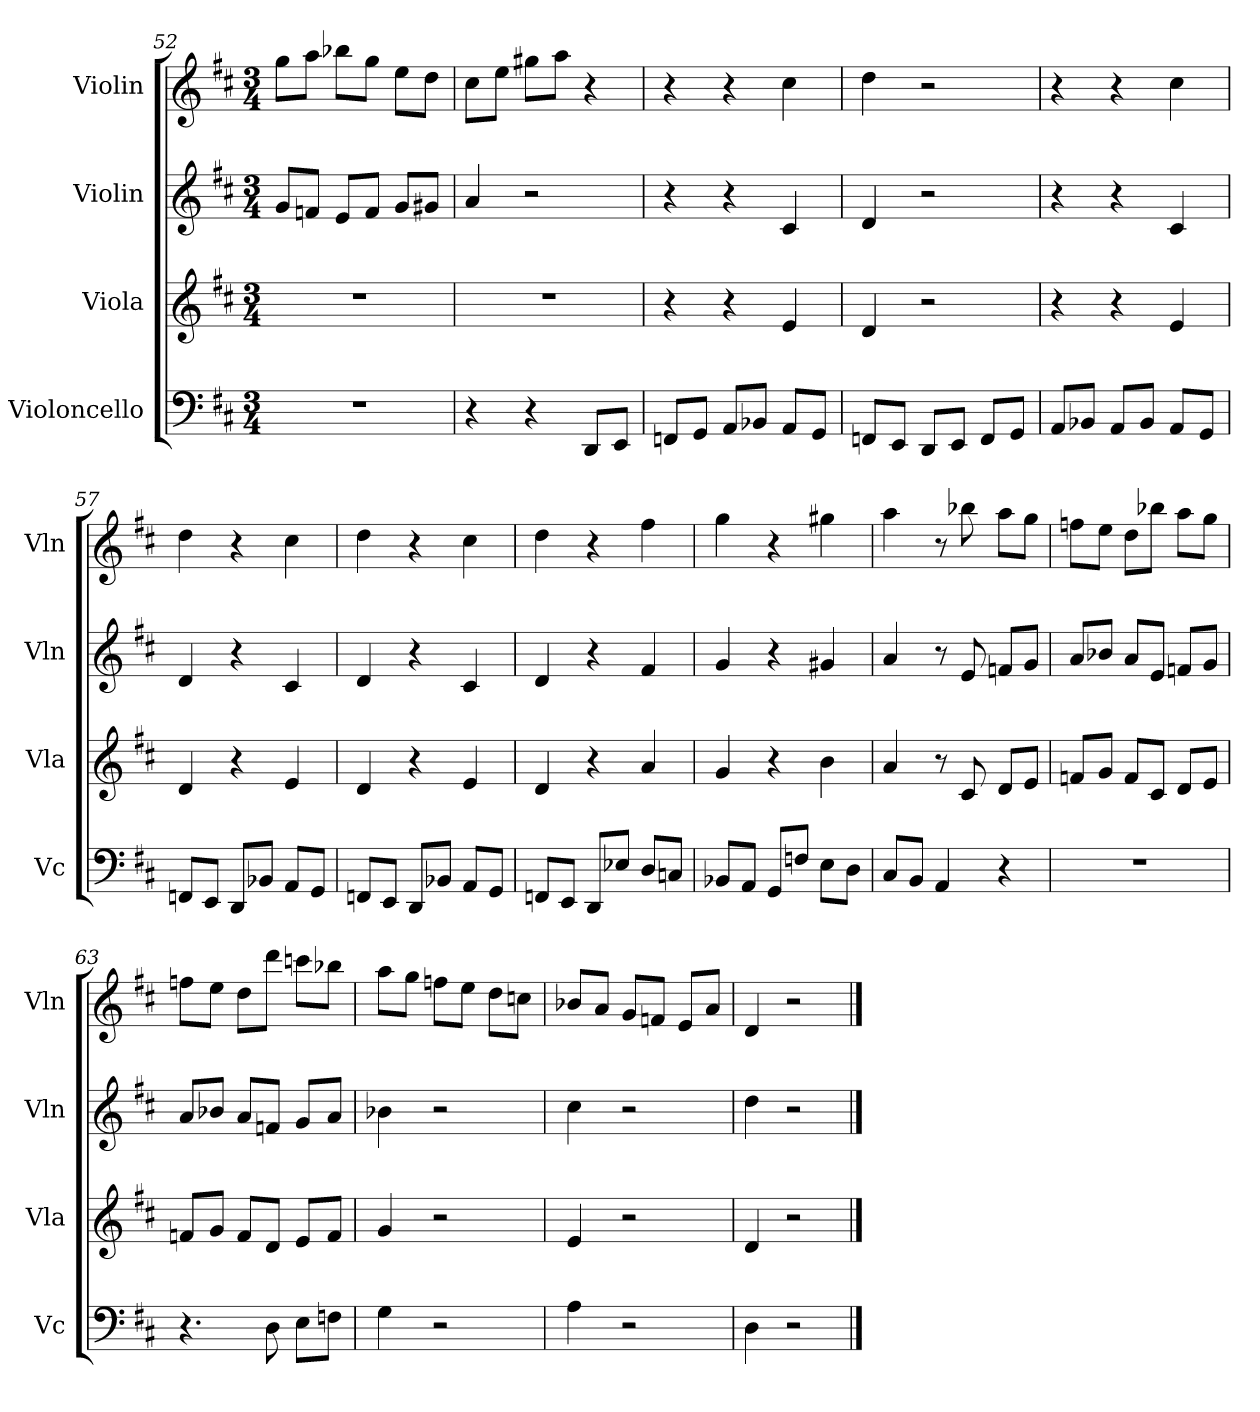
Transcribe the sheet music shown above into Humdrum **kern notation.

**kern	**kern	**kern	**kern
*part4	*part3	*part2	*part1
*staff4	*staff3	*staff2	*staff1
*I"Violoncello	*I"Viola	*I"Violin	*I"Violin
*I'Vc	*I'Vla	*I'Vln	*I'Vln
!!LO:LB:g=z
*clefF4	*clefG2	*clefG2	*clefG2
*k[f#c#]	*k[f#c#]	*k[f#c#]	*k[f#c#]
*M3/4	*M3/4	*M3/4	*M3/4
=52	=52	=52	=52
2.r	2.r	8g/L	8gg\L
.	.	8fn/J	8aa\J
.	.	8e/L	8bb-X\L
.	.	8f/J	8gg\J
.	.	8g/L	8ee\L
.	.	8g#X/J	8dd\J
=53	=53	=53	=53
4r	2.r	4a/	8cc#\L
.	.	.	8ee\J
4r	.	2r	8gg#X\L
.	.	.	8aa\J
8DD/L	.	.	4r
8EE/J	.	.	.
=54	=54	=54	=54
8FFn/L	4r	4r	4r
8GG/J	.	.	.
8AA/L	4r	4r	4r
8BB-X/J	.	.	.
8AA/L	4e/	4c#/	4cc#\
8GG/J	.	.	.
=55	=55	=55	=55
8FFn/L	4d/	4d/	4dd\
8EE/J	.	.	.
8DD/L	2r	2r	2r
8EE/J	.	.	.
8FF/L	.	.	.
8GG/J	.	.	.
=56	=56	=56	=56
8AA/L	4r	4r	4r
8BB-X/J	.	.	.
8AA/L	4r	4r	4r
8BB-/J	.	.	.
8AA/L	4e/	4c#/	4cc#\
8GG/J	.	.	.
=57	=57	=57	=57
8FFn/L	4d/	4d/	4dd\
8EE/J	.	.	.
8DD/L	4r	4r	4r
8BB-X/J	.	.	.
8AA/L	4e/	4c#/	4cc#\
8GG/J	.	.	.
!!LO:LB:g=z
=58	=58	=58	=58
8FFn/L	4d/	4d/	4dd\
8EE/J	.	.	.
8DD/L	4r	4r	4r
8BB-X/J	.	.	.
8AA/L	4e/	4c#/	4cc#\
8GG/J	.	.	.
=59	=59	=59	=59
8FFn/L	4d/	4d/	4dd\
8EE/J	.	.	.
8DD/L	4r	4r	4r
8E-X/J	.	.	.
8D/L	4a/	4f#/	4ff#\
8Cn/J	.	.	.
=60	=60	=60	=60
8BB-X/L	4g/	4g/	4gg\
8AA/J	.	.	.
8GG/L	4r	4r	4r
8Fn/J	.	.	.
8E\L	4b\	4g#X/	4gg#X\
8D\J	.	.	.
=61	=61	=61	=61
8C#/L	4a/	4a/	4aa\
8BB/J	.	.	.
4AA/	8r	8r	8r
.	8c#/	8e/	8bb-X\
4r	8d/L	8fn/L	8aa\L
.	8e/J	8g/J	8gg\J
=62	=62	=62	=62
2.r	8fn/L	8a/L	8ffn\L
.	8g/J	8b-X/J	8ee\J
.	8f/L	8a/L	8dd\L
.	8c#/J	8e/J	8bb-X\J
.	8d/L	8fn/L	8aa\L
.	8e/J	8g/J	8gg\J
!!LO:PB:g=z
=63	=63	=63	=63
4.r	8fn/L	8a/L	8ffn\L
.	8g/J	8b-X/J	8ee\J
.	8f/L	8a/L	8dd\L
8D\	8d/J	8fn/J	8ddd\J
8E\L	8e/L	8g/L	8cccn\L
8Fn\J	8f/J	8a/J	8bb-X\J
=64	=64	=64	=64
4G\	4g/	4b-X\	8aa\L
.	.	.	8gg\J
2r	2r	2r	8ffn\L
.	.	.	8ee\J
.	.	.	8dd\L
.	.	.	8ccn\J
=65	=65	=65	=65
4A\	4e/	4cc#\	8b-X/L
.	.	.	8a/J
2r	2r	2r	8g/L
.	.	.	8fn/J
.	.	.	8e/L
.	.	.	8a/J
=66	=66	=66	=66
4D\	4d/	4dd\	4d/
2r	2r	2r	2r
==	==	==	==
*-	*-	*-	*-
